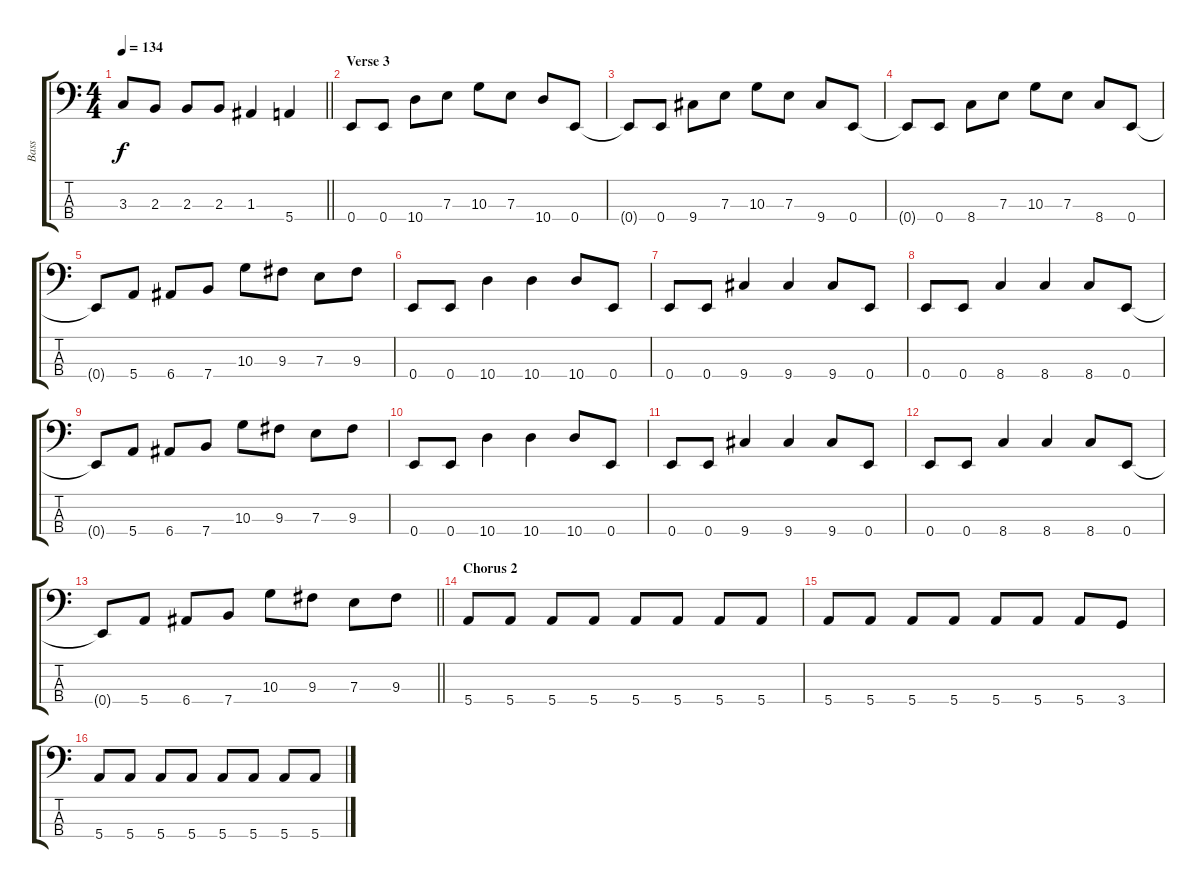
\track ("Bass" "Bass") {instrument electricbassfinger}
\staff {score tabs}
\tuning (G2 D2 A1 E1) {hide}
\ts (4 4)
\tempo 134
\clef f4
\barLineRight lightlight
\ks c
3.3.8{dy f} 2.3.8 2.3.8 2.3.8 1.3.4 5.4.4 |
\section ("" "Verse 3")
0.4.8 0.4.8 10.4.8 7.3.8 10.3.8 7.3.8 10.4.8 0.4.8 |
0.4{t}.8 0.4.8 9.4.8 7.3.8 10.3.8 7.3.8 9.4.8 0.4.8 |
0.4{t}.8 0.4.8 8.4.8 7.3.8 10.3.8 7.3.8 8.4.8 0.4.8 |
0.4{t}.8 5.4.8 6.4.8 7.4.8 10.3.8 9.3.8 7.3.8 9.3.8 |
0.4.8 0.4.8 10.4.4 10.4.4 10.4.8 0.4.8 |
0.4.8 0.4.8 9.4.4 9.4.4 9.4.8 0.4.8 |
0.4.8 0.4.8 8.4.4 8.4.4 8.4.8 0.4.8 |
0.4{t}.8 5.4.8 6.4.8 7.4.8 10.3.8 9.3.8 7.3.8 9.3.8 |
0.4.8 0.4.8 10.4.4 10.4.4 10.4.8 0.4.8 |
0.4.8 0.4.8 9.4.4 9.4.4 9.4.8 0.4.8 |
0.4.8 0.4.8 8.4.4 8.4.4 8.4.8 0.4.8 |
\barLineRight lightlight
0.4{t}.8 5.4.8 6.4.8 7.4.8 10.3.8 9.3.8 7.3.8 9.3.8 |
\section ("" "Chorus 2")
5.4.8 5.4.8 5.4.8 5.4.8 5.4.8 5.4.8 5.4.8 5.4.8 |
5.4.8 5.4.8 5.4.8 5.4.8 5.4.8 5.4.8 5.4.8 3.4.8 |
5.4.8 5.4.8 5.4.8 5.4.8 5.4.8 5.4.8 5.4.8 5.4.8
